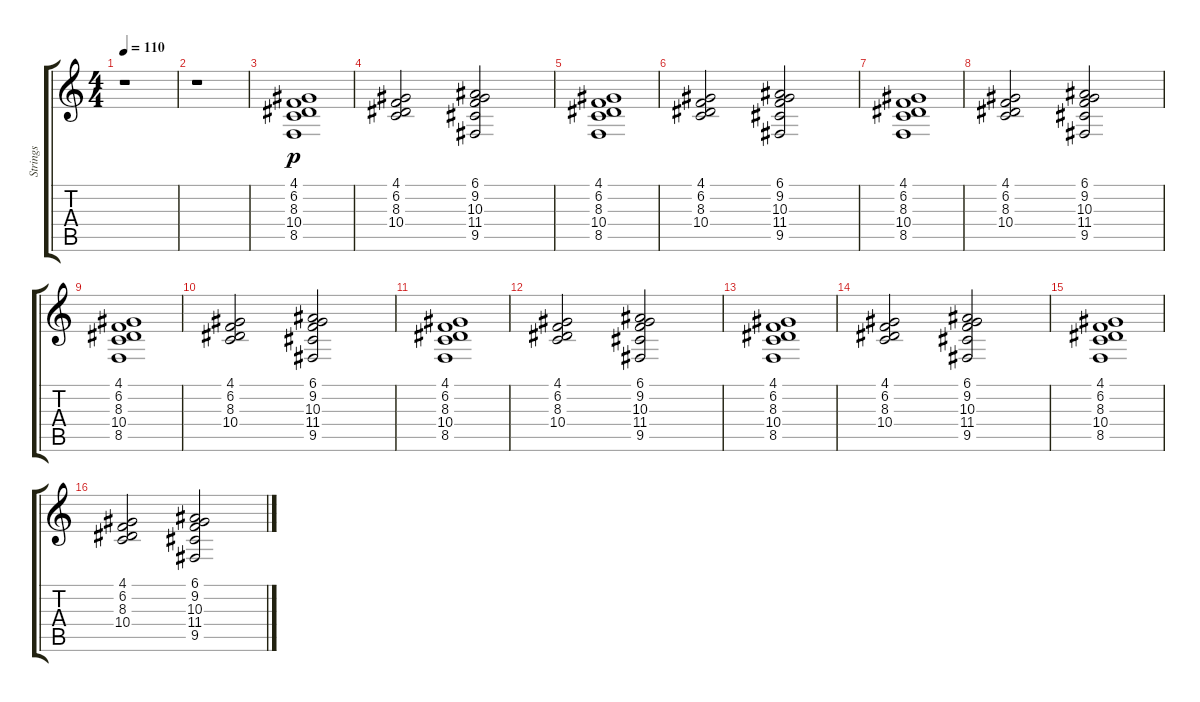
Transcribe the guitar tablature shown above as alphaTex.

\track ("Strings" "Strings") {instrument stringensemble1}
\staff {score tabs}
\tuning (E4 B3 G3 D3 A2 E2) {hide}
\ts (4 4)
\tempo 110
\clef g2
\ks c
r.1{dy p} |
r.1 |
(4.1 6.2 8.3 10.4 8.5).1 |
(4.1 6.2 8.3 10.4).2 (6.1 9.2 10.3 11.4 9.5).2 |
(4.1 6.2 8.3 10.4 8.5).1 |
(4.1 6.2 8.3 10.4).2 (6.1 9.2 10.3 11.4 9.5).2 |
(4.1 6.2 8.3 10.4 8.5).1 |
(4.1 6.2 8.3 10.4).2 (6.1 9.2 10.3 11.4 9.5).2 |
(4.1 6.2 8.3 10.4 8.5).1 |
(4.1 6.2 8.3 10.4).2 (6.1 9.2 10.3 11.4 9.5).2 |
(4.1 6.2 8.3 10.4 8.5).1 |
(4.1 6.2 8.3 10.4).2 (6.1 9.2 10.3 11.4 9.5).2 |
(4.1 6.2 8.3 10.4 8.5).1 |
(4.1 6.2 8.3 10.4).2 (6.1 9.2 10.3 11.4 9.5).2 |
(4.1 6.2 8.3 10.4 8.5).1 |
(4.1 6.2 8.3 10.4).2 (6.1 9.2 10.3 11.4 9.5).2
